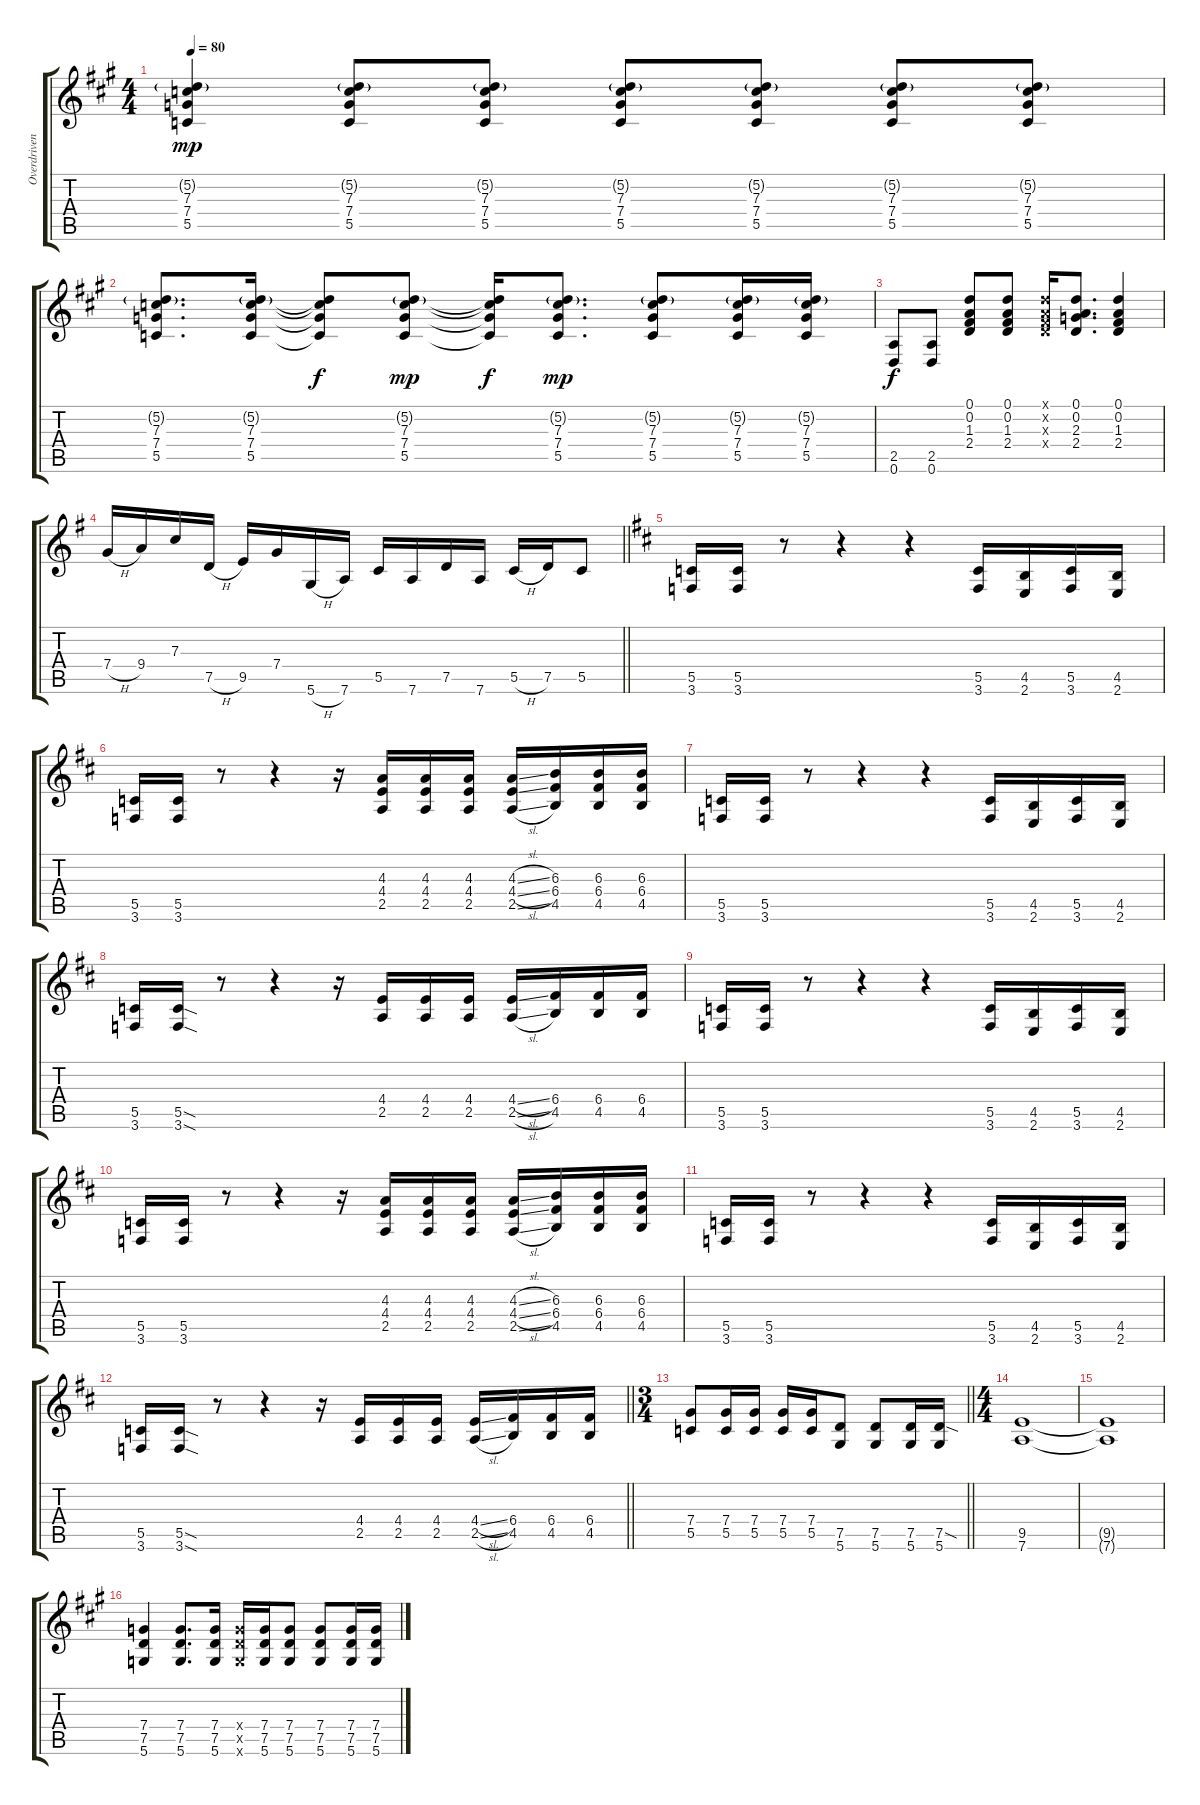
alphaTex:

\track ("Overdriven" "Overdriven") {instrument overdrivenguitar}
\staff {score tabs}
\tuning (D4 A3 F3 C3 G2 D2) {hide}
\ts (4 4)
\tempo 80
\clef g2
\ks a
(5.2{g} 7.3 7.4 5.5).4{dy mp} (5.2{g} 7.3 7.4 5.5).8 (5.2{g} 7.3 7.4 5.5).8 (5.2{g} 7.3 7.4 5.5).8 (5.2{g} 7.3 7.4 5.5).8 (5.2{g} 7.3 7.4 5.5).8 (5.2{g} 7.3 7.4 5.5).8 |
(5.2{g} 7.3 7.4 5.5).8{d} (5.2{g} 7.3 7.4 5.5).16 (5.2{t} 7.3{t} 7.4{t} 5.5{t}).8{dy f} (5.2{g} 7.3 7.4 5.5).8{dy mp} (5.2{t} 7.3{t} 7.4{t} 5.5{t}).16{dy f} (5.2{g} 7.3 7.4 5.5).8{d dy mp} (5.2{g} 7.3 7.4 5.5).8 (5.2{g} 7.3 7.4 5.5).16 (5.2{g} 7.3 7.4 5.5).16 |
(2.5 0.6).8{dy f} (2.5 0.6).8 (0.1 0.2 1.3 2.4).8 (0.1 0.2 1.3 2.4).8 (0.1{x} 0.2{x} 1.3{x} 2.4{x}).16 (0.1 0.2 2.3 2.4).8{d} (0.1 0.2 1.3 2.4).4 |
\barLineRight lightlight
\ks g
7.4{h}.16 9.4.16 7.3.16 7.5{h}.16 9.5.16 7.4.16 5.6{h}.16 7.6.16 5.5.16 7.6.16 7.5.16 7.6.16 5.5{h}.16 7.5.16 5.5.8 |
\section ("" " ")
\ks d
(5.5 3.6).16 (5.5 3.6).16 r.8 r.4 r.4 (5.5 3.6).16 (4.5 2.6).16 (5.5 3.6).16 (4.5 2.6).16 |
(5.5 3.6).16 (5.5 3.6).16 r.8 r.4 r.16 (4.3 4.4 2.5).16 (4.3 4.4 2.5).16 (4.3 4.4 2.5).16 (4.3{sl} 4.4{sl} 2.5{sl}).16 (6.3 6.4 4.5).16 (6.3 6.4 4.5).16 (6.3 6.4 4.5).16 |
(5.5 3.6).16 (5.5 3.6).16 r.8 r.4 r.4 (5.5 3.6).16 (4.5 2.6).16 (5.5 3.6).16 (4.5 2.6).16 |
(5.5 3.6).16 (5.5{sod} 3.6{sod}).16 r.8 r.4 r.16 (4.4 2.5).16 (4.4 2.5).16 (4.4 2.5).16 (4.4{sl} 2.5{sl}).16 (6.4 4.5).16 (6.4 4.5).16 (6.4 4.5).16 |
(5.5 3.6).16 (5.5 3.6).16 r.8 r.4 r.4 (5.5 3.6).16 (4.5 2.6).16 (5.5 3.6).16 (4.5 2.6).16 |
(5.5 3.6).16 (5.5 3.6).16 r.8 r.4 r.16 (4.3 4.4 2.5).16 (4.3 4.4 2.5).16 (4.3 4.4 2.5).16 (4.3{sl} 4.4{sl} 2.5{sl}).16 (6.3 6.4 4.5).16 (6.3 6.4 4.5).16 (6.3 6.4 4.5).16 |
(5.5 3.6).16 (5.5 3.6).16 r.8 r.4 r.4 (5.5 3.6).16 (4.5 2.6).16 (5.5 3.6).16 (4.5 2.6).16 |
\barLineRight lightlight
(5.5 3.6).16 (5.5{sod} 3.6{sod}).16 r.8 r.4 r.16 (4.4 2.5).16 (4.4 2.5).16 (4.4 2.5).16 (4.4{sl} 2.5{sl}).16 (6.4 4.5).16 (6.4 4.5).16 (6.4 4.5).16 |
\ts (3 4)
\barLineRight lightlight
(7.4 5.5).8 (7.4 5.5).16 (7.4 5.5).16 (7.4 5.5).16 (7.4 5.5).16 (7.5 5.6).8 (7.5 5.6).8 (7.5 5.6).16 (7.5{sod} 5.6).16 |
\ts (4 4)
(9.5 7.6).1 |
(9.5{t} 7.6{t}).1 |
\ks a
(7.4 7.5 5.6).4 (7.4 7.5 5.6).8{d} (7.4 7.5 5.6).16 (7.4{x} 7.5{x} 5.6{x}).16 (7.4 7.5 5.6).16 (7.4 7.5 5.6).8 (7.4 7.5 5.6).8 (7.4 7.5 5.6).16 (7.4 7.5 5.6).16
